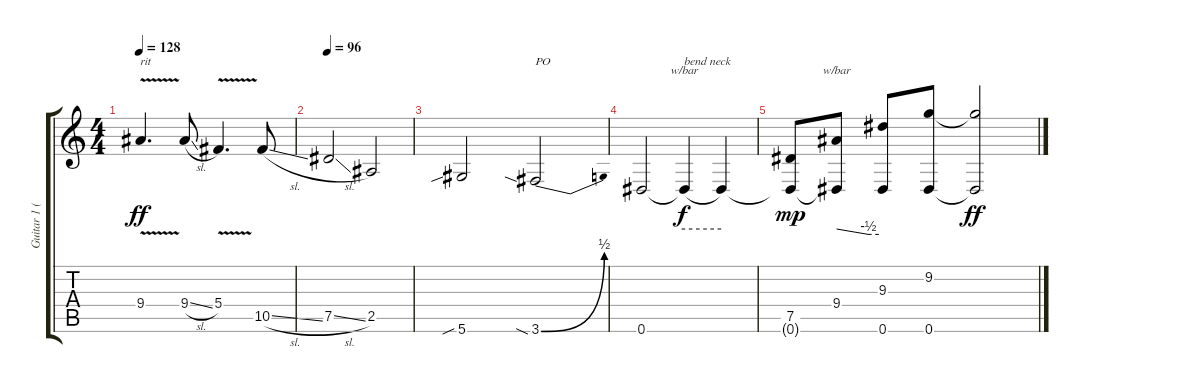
\track ("Guitar 1 (Slash)" "Guitar 1 (") {instrument overdrivenguitar}
\staff {score tabs}
\tuning (Eb4 Bb3 Gb3 Db3 Ab2 Eb2) {hide}
\ts (4 4)
\tempo 128
\clef g2
\ks c
9.4{v}.4{d txt "rit" dy ff} 9.4{sl}.8 5.4{v}.4{d} 10.5{sl}.8 |
\tempo 96
7.5{sl}.2 2.5.2 |
5.6{sib}.2 3.6{be (bend 0 0 60 2) sia}.2{txt "PO"} |
0.6.2 0.6{t}.4{tbe (hold default 0 0 60 0) txt "bend neck" dy f} 0.6{t}.4 |
(7.5 0.6{t}).8{dy mp} (9.4 0.6{t}).8{tbe (custom default 0 0 45 -2 60 -2)} (9.3 0.6).8 (9.2 0.6).8 (9.2{t} 0.6{t}).2{dy ff}
